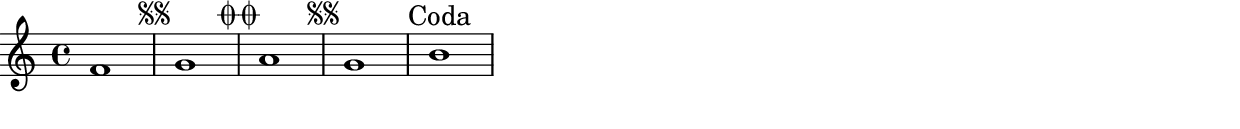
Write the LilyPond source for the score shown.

%% Generated by lilypond-book
%% Options: [exampleindent=10.16\mm,indent=0\mm,line-width=160\mm,paper-height=845.047\pt,paper-width=597.508\pt,papersize='(cons (* 597.508 pt) (* 845.047 pt))]
\include "lilypond-book-preamble.ly"


% ****************************************************************
% Start cut-&-pastable-section
% ****************************************************************

#(ly:set-option 'eps-box-padding 3.000000)



\paper {
  #(set-paper-size '(cons (* 597.508 pt) (* 845.047 pt)))
  indent = 0\mm
  line-width = 160\mm
  % offset the left padding, also add 1mm as lilypond creates cropped
  % images with a little space on the right
  line-width = #(- line-width (* mm  3.000000) (* mm 1))
}

\layout {
  
}




% ****************************************************************
% ly snippet:
% ****************************************************************
\sourcefilename "/lilypond-2.27.0/input/regression/repeat-ds-mark-override.ly"
\sourcefileline 0
\version "2.23.6"

#(ly:set-option 'warning-as-error #t)

\header {
  texidoc="Segno and coda marks created automatically by
@code{\\repeat segno} can be manually overridden with
@code{\\segnoMark} and @code{\\codaMark}.  A double segno and double
coda sign should appear."
}

piece = \new Voice \fixed c' {
  f1
  \repeat segno 2 {
    \segnoMark 2
    g1
    \alternative {
      { \codaMark 2 a1 }
      <>
    }
  }
  \sectionLabel "Coda"
  b1
}

\score { \piece }
\score { \unfoldRepeats \piece }



% ****************************************************************
% end ly snippet
% ****************************************************************
